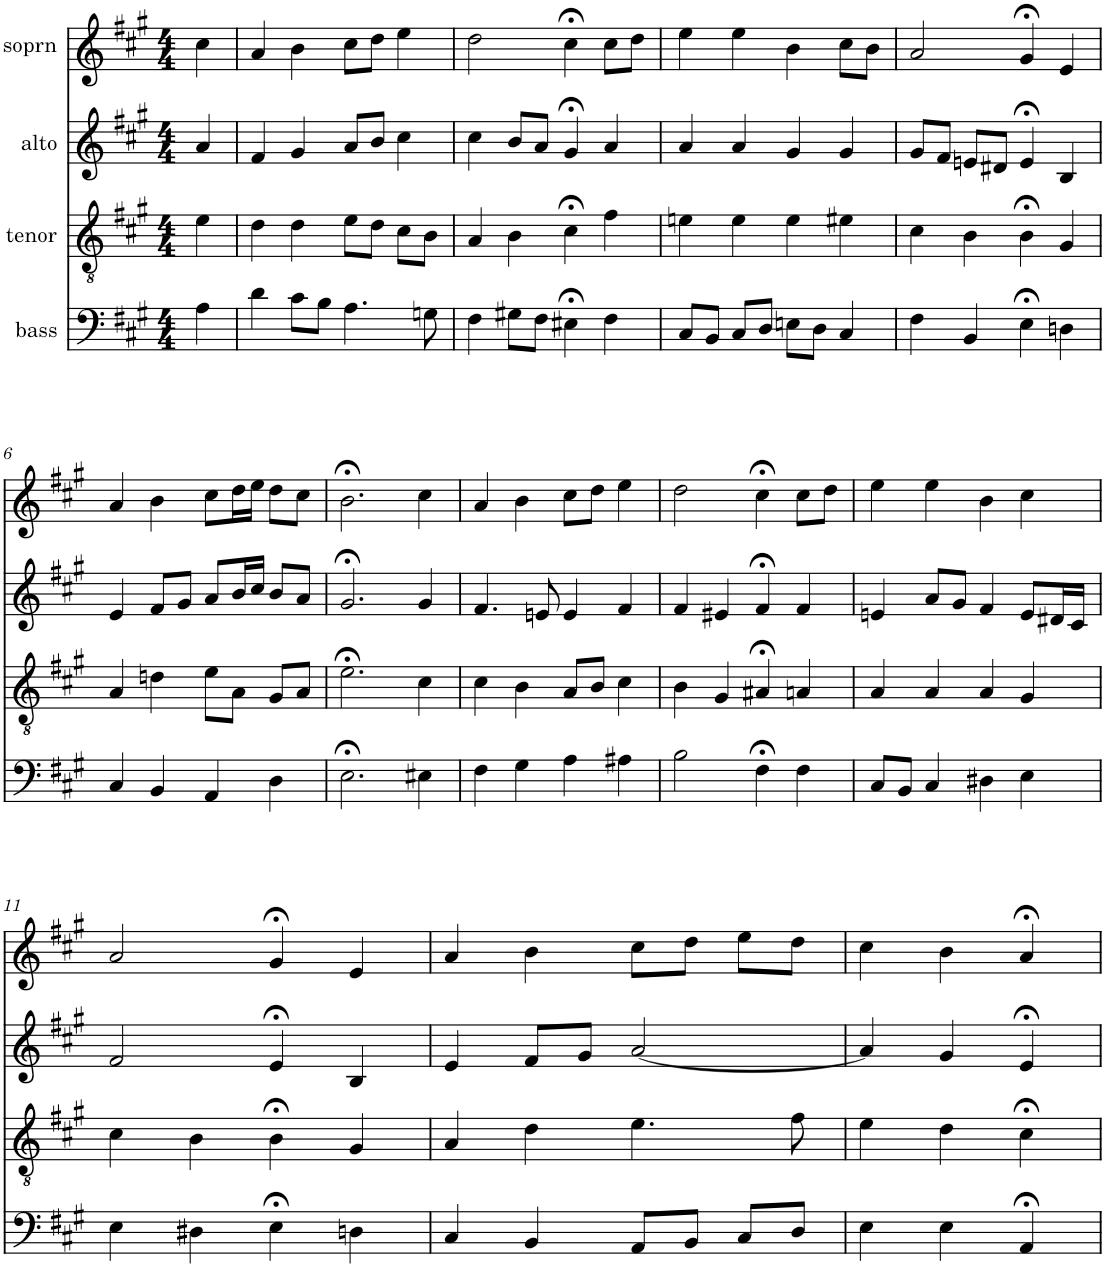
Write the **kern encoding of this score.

**kern	**kern	**kern	**kern
*part4	*part3	*part2	*part1
*staff4	*staff3	*staff2	*staff1
*I"bass	*I"tenor	*I"alto	*I"soprn
*clefF4	*clefGv2	*clefG2	*clefG2
*k[f#c#g#]	*k[f#c#g#]	*k[f#c#g#]	*k[f#c#g#]
*A:	*A:	*A:	*A:
*M4/4	*M4/4	*M4/4	*M4/4
=1	=1	=1	=1
4A\	4e\	4a/	4cc#\
=2	=2	=2	=2
4d\	4d\	4f#/	4a/
8c#\L	4d\	4g#/	4b\
8B\J	.	.	.
4.A\	8e\L	8a/L	8cc#\L
.	8d\J	8b/J	8dd\J
.	8c#\L	4cc#\	4ee\
8Gn\	8B\J	.	.
=3	=3	=3	=3
4F#\	4A/	4cc#\	2dd\
8G#X\L	4B\	8b/L	.
8F#\J	.	8a/J	.
4E#X;<\	4c#;<\	4g#;</	4cc#;<\
4F#\	4f#\	4a/	8cc#\L
.	.	.	8dd\J
=4	=4	=4	=4
8C#/L	4en\	4a/	4ee\
8BB/J	.	.	.
8C#/L	4e\	4a/	4ee\
8D/J	.	.	.
8En\L	4e\	4g#/	4b\
8D\J	.	.	.
4C#/	4e#X\	4g#/	8cc#\L
.	.	.	8b\J
=5	=5	=5	=5
4F#\	4c#\	8g#/L	2a/
.	.	8f#/J	.
4BB/	4B\	8en/L	.
.	.	8d#X/J	.
4E;<\	4B;<\	4e;</	4g#;</
4Dn\	4G#/	4B/	4e/
!!LO:LB:g=z
=6	=6	=6	=6
4C#/	4A/	4e/	4a/
4BB/	4dn\	8f#/L	4b\
.	.	8g#/J	.
4AA/	8e\L	8a/L	8cc#\L
.	8A\J	16b/L	16dd\L
.	.	16cc#/JJ	16ee\JJ
4D\	8G#/L	8b/L	8dd\L
.	8A/J	8a/J	8cc#\J
=7	=7	=7	=7
2.E;<\	2.e;<\	2.g#;</	2.b;<\
4E#X\	4c#\	4g#/	4cc#\
=8	=8	=8	=8
4F#\	4c#\	4.f#/	4a/
4G#\	4B\	.	4b\
.	.	8en/	.
4A\	8A/L	4e/	8cc#\L
.	8B/J	.	8dd\J
4A#X\	4c#\	4f#/	4ee\
=9	=9	=9	=9
2B\	4B\	4f#/	2dd\
.	4G#/	4e#X/	.
4F#;<\	4A#X;</	4f#;</	4cc#;<\
4F#\	4An/	4f#/	8cc#\L
.	.	.	8dd\J
=10	=10	=10	=10
8C#/L	4A/	4en/	4ee\
8BB/J	.	.	.
4C#/	4A/	8a/L	4ee\
.	.	8g#/J	.
4D#X\	4A/	4f#/	4b\
4E\	4G#/	8e/L	4cc#\
.	.	16d#X/L	.
.	.	16c#/JJ	.
!!LO:LB:g=z
=11	=11	=11	=11
4E\	4c#\	2f#/	2a/
4D#X\	4B\	.	.
4E;<\	4B;<\	4e;</	4g#;</
4Dn\	4G#/	4B/	4e/
=12	=12	=12	=12
4C#/	4A/	4e/	4a/
4BB/	4d\	8f#/L	4b\
.	.	8g#/J	.
8AA/L	4.e\	[2a/	8cc#\L
8BB/J	.	.	8dd\J
8C#/L	.	.	8ee\L
8D/J	8f#\	.	8dd\J
=13	=13	=13	=13
4E\	4e\	4a/]	4cc#\
4E\	4d\	4g#/	4b\
4AA;</	4c#;<\	4e;</	4a;</
=	=	=	=
*-	*-	*-	*-
